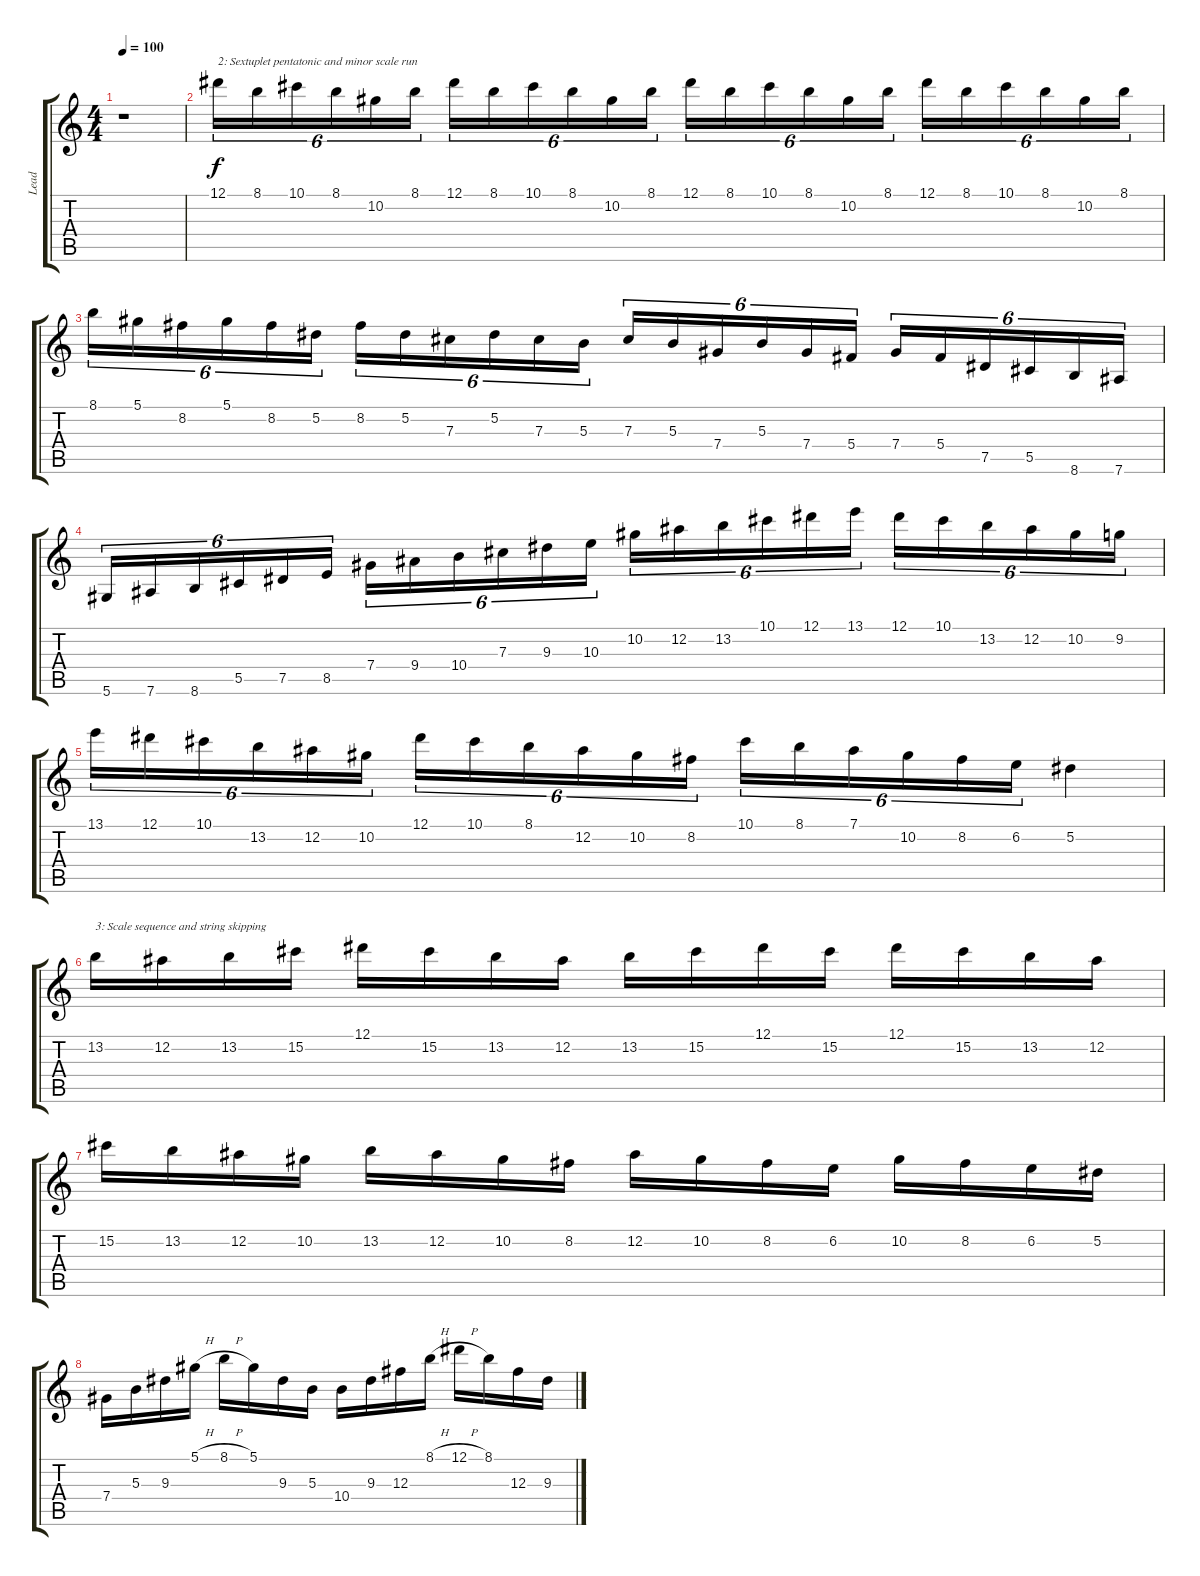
\track ("Lead" "Lead") {instrument overdrivenguitar}
\staff {score tabs}
\tuning (Eb4 Bb3 Gb3 Db3 Ab2 Eb2) {hide}
\ts (4 4)
\tempo 100
\clef g2
\ks c
r.1{dy f} |
12.1.16{tu (6 4) txt "2: Sextuplet pentatonic and minor scale run"} 8.1.16{tu (6 4)} 10.1.16{tu (6 4)} 8.1.16{tu (6 4)} 10.2.16{tu (6 4)} 8.1.16{tu (6 4)} 12.1.16{tu (6 4)} 8.1.16{tu (6 4)} 10.1.16{tu (6 4)} 8.1.16{tu (6 4)} 10.2.16{tu (6 4)} 8.1.16{tu (6 4)} 12.1.16{tu (6 4)} 8.1.16{tu (6 4)} 10.1.16{tu (6 4)} 8.1.16{tu (6 4)} 10.2.16{tu (6 4)} 8.1.16{tu (6 4)} 12.1.16{tu (6 4)} 8.1.16{tu (6 4)} 10.1.16{tu (6 4)} 8.1.16{tu (6 4)} 10.2.16{tu (6 4)} 8.1.16{tu (6 4)} |
8.1.16{tu (6 4)} 5.1.16{tu (6 4)} 8.2.16{tu (6 4)} 5.1.16{tu (6 4)} 8.2.16{tu (6 4)} 5.2.16{tu (6 4)} 8.2.16{tu (6 4)} 5.2.16{tu (6 4)} 7.3.16{tu (6 4)} 5.2.16{tu (6 4)} 7.3.16{tu (6 4)} 5.3.16{tu (6 4)} 7.3.16{tu (6 4)} 5.3.16{tu (6 4)} 7.4.16{tu (6 4)} 5.3.16{tu (6 4)} 7.4.16{tu (6 4)} 5.4.16{tu (6 4)} 7.4.16{tu (6 4)} 5.4.16{tu (6 4)} 7.5.16{tu (6 4)} 5.5.16{tu (6 4)} 8.6.16{tu (6 4)} 7.6.16{tu (6 4)} |
5.6.16{tu (6 4)} 7.6.16{tu (6 4)} 8.6.16{tu (6 4)} 5.5.16{tu (6 4)} 7.5.16{tu (6 4)} 8.5.16{tu (6 4)} 7.4.16{tu (6 4)} 9.4.16{tu (6 4)} 10.4.16{tu (6 4)} 7.3.16{tu (6 4)} 9.3.16{tu (6 4)} 10.3.16{tu (6 4)} 10.2.16{tu (6 4)} 12.2.16{tu (6 4)} 13.2.16{tu (6 4)} 10.1.16{tu (6 4)} 12.1.16{tu (6 4)} 13.1.16{tu (6 4)} 12.1.16{tu (6 4)} 10.1.16{tu (6 4)} 13.2.16{tu (6 4)} 12.2.16{tu (6 4)} 10.2.16{tu (6 4)} 9.2.16{tu (6 4)} |
13.1.16{tu (6 4)} 12.1.16{tu (6 4)} 10.1.16{tu (6 4)} 13.2.16{tu (6 4)} 12.2.16{tu (6 4)} 10.2.16{tu (6 4)} 12.1.16{tu (6 4)} 10.1.16{tu (6 4)} 8.1.16{tu (6 4)} 12.2.16{tu (6 4)} 10.2.16{tu (6 4)} 8.2.16{tu (6 4)} 10.1.16{tu (6 4)} 8.1.16{tu (6 4)} 7.1.16{tu (6 4)} 10.2.16{tu (6 4)} 8.2.16{tu (6 4)} 6.2.16{tu (6 4)} 5.2.4 |
13.2.16{txt "3: Scale sequence and string skipping"} 12.2.16 13.2.16 15.2.16 12.1.16 15.2.16 13.2.16 12.2.16 13.2.16 15.2.16 12.1.16 15.2.16 12.1.16 15.2.16 13.2.16 12.2.16 |
15.2.16 13.2.16 12.2.16 10.2.16 13.2.16 12.2.16 10.2.16 8.2.16 12.2.16 10.2.16 8.2.16 6.2.16 10.2.16 8.2.16 6.2.16 5.2.16 |
7.4.16 5.3.16 9.3.16 5.1{h}.16 8.1{h}.16 5.1.16 9.3.16 5.3.16 10.4.16 9.3.16 12.3.16 8.1{h}.16 12.1{h}.16 8.1.16 12.3.16 9.3.16
